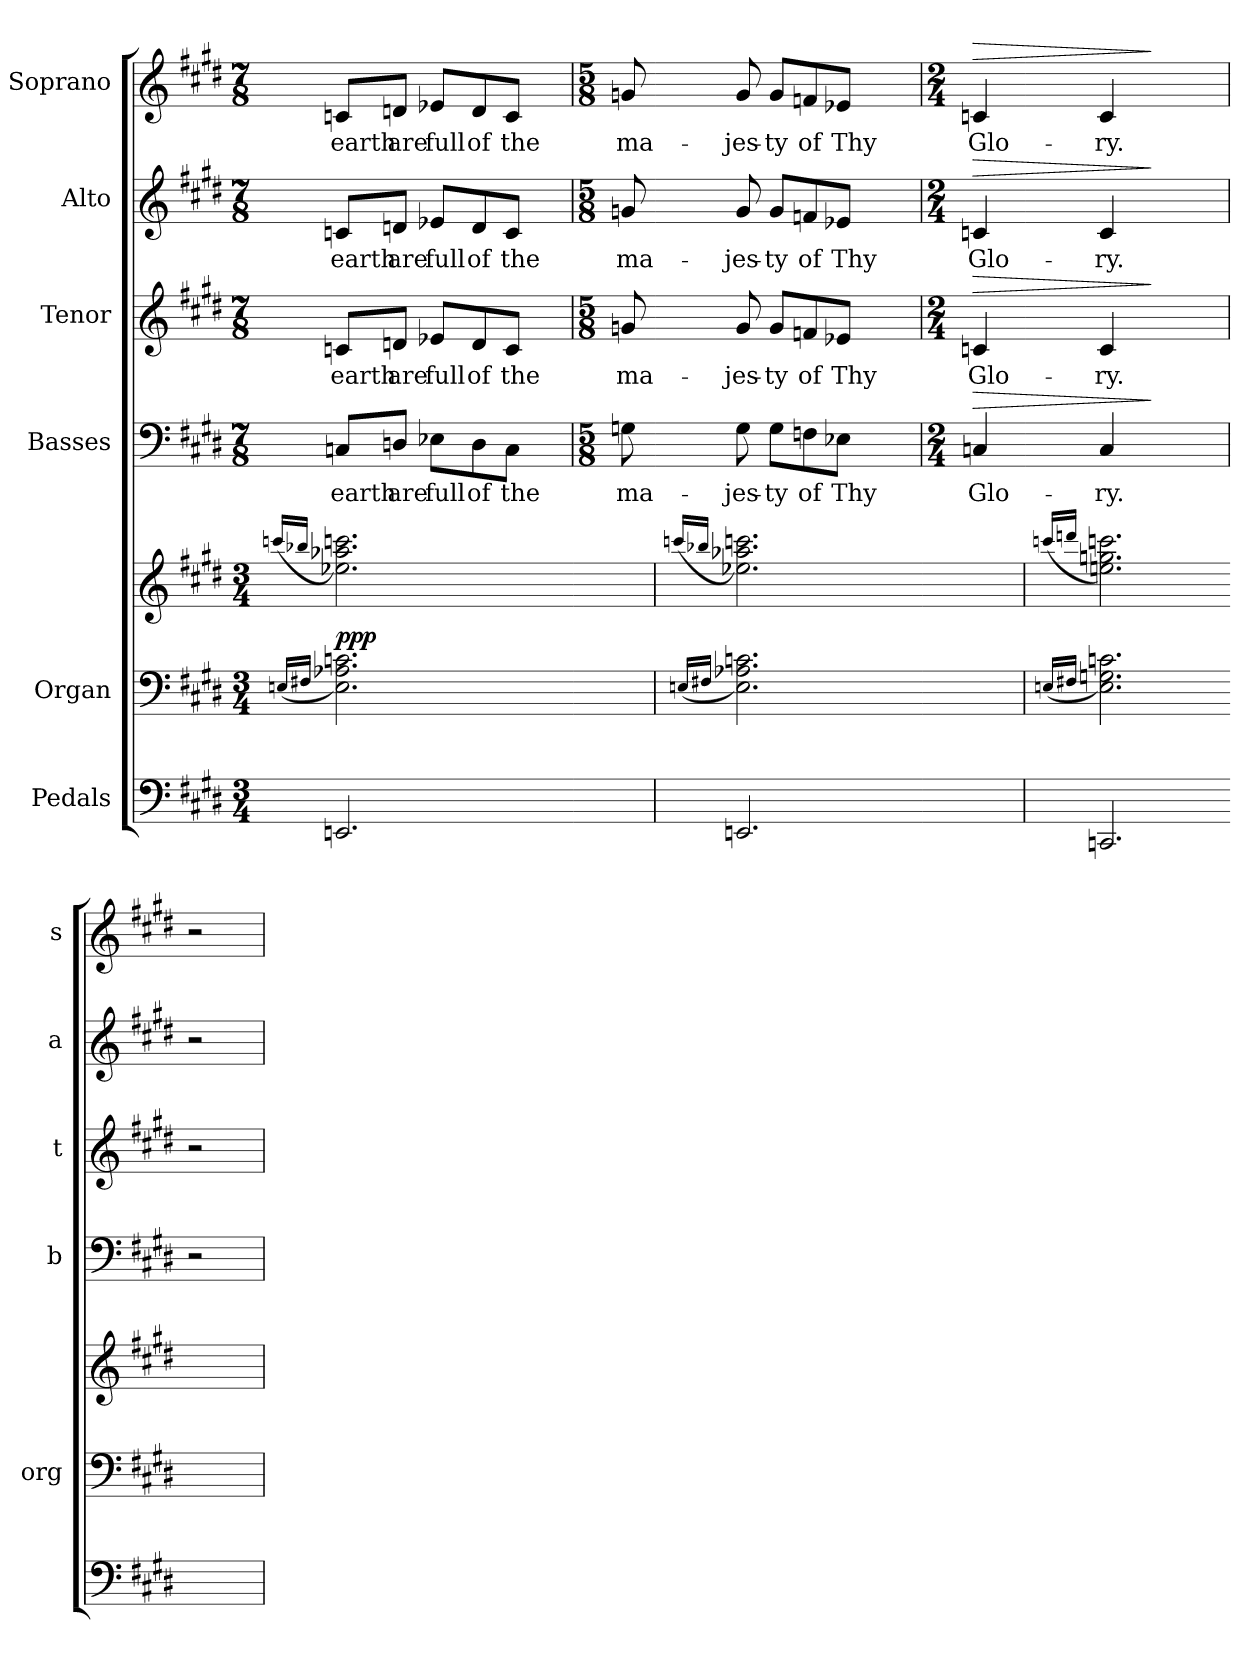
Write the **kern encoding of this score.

**kern	**kern	**kern	**dynam	**kern	**text	**dynam	**kern	**text	**dynam	**kern	**text	**dynam	**kern	**text	**dynam
*part6	*part5	*part5	*part5	*part4	*part4	*part4	*part3	*part3	*part3	*part2	*part2	*part2	*part1	*part1	*part1
*staff7	*staff6	*staff5	*staff5/6	*staff4	*staff4	*staff4	*staff3	*staff3	*staff3	*staff2	*staff2	*staff2	*staff1	*staff1	*staff1
*I"Pedals	*I"Organ	*	*	*I"Basses	*	*	*I"Tenor	*	*	*I"Alto	*	*	*I"Soprano	*	*
*	*I'org	*	*	*I'b	*	*	*I't	*	*	*I'a	*	*	*I's	*	*
*clefF4	*clefF4	*clefG2	*	*clefF4	*	*	*clefG2	*	*	*clefG2	*	*	*clefG2	*	*
*	*	*	*	*	*	*	*ITrd7c12	*	*	*	*	*	*	*	*
*k[f#c#g#d#]	*k[f#c#g#d#]	*k[f#c#g#d#]	*	*k[f#c#g#d#]	*	*	*k[f#c#g#d#]	*	*	*k[f#c#g#d#]	*	*	*k[f#c#g#d#]	*	*
*E:	*E:	*E:	*	*E:	*	*	*E:	*	*	*E:	*	*	*E:	*	*
*M3/4	*M3/4	*M3/4	*	*M7/8	*	*	*M7/8	*	*	*M7/8	*	*	*M7/8	*	*
=	=	=	=	=	=	=	=	=	=	=	=	=	=	=	=
.	(16qqEn/LL	(16qqcccn/LL	.	.	.	.	.	.	.	.	.	.	.	.	.
.	16qqF#X/JJ	16qqbb-X/JJ	.	.	.	.	.	.	.	.	.	.	.	.	.
2.EEni	2.E 2.A-X 2.cn)	2.ee-X 2.aa-X 2.cccn)	ppp	8C/L	earth	.	8C/L	earth	.	8c/L	earth	.	8c/L	earth	.
.	.	.	.	8Dn/J	are	.	8Dn/J	are	.	8dn/J	are	.	8dn/J	are	.
.	.	.	.	8E-X\L	full	.	8E-X/L	full	.	8e-X/L	full	.	8e-X/L	full	.
.	.	.	.	8D\	of	.	8D/	of	.	8d/	of	.	8d/	of	.
.	.	.	.	8C\J	the	.	8C/J	the	.	8c/J	the	.	8c/J	the	.
.	.	.	.	8ryy	.	.	8ryy	.	.	8ryy	.	.	8ryy	.	.
=-	=-	=-	=	=	=	=	=	=	=	=	=	=	=	=	=
*	*	*	*	*M5/8	*	*	*M5/8	*	*	*M5/8	*	*	*M5/8	*	*
8ryy	8ryy	8ryy	.	8Gn	ma-	.	8Gn	ma-	.	8gn	ma-	.	8gn	ma-	.
=	=	=	=-	=-	=-	=-	=-	=-	=-	=-	=-	=-	=-	=-	=-
.	(16qqEn/LL	(16qqcccn/LL	.	.	.	.	.	.	.	.	.	.	.	.	.
.	16qqF#X/JJ	16qqbb-X/JJ	.	.	.	.	.	.	.	.	.	.	.	.	.
2.EEni	2.E 2.A-X 2.cn)	2.ee-X 2.aa-X 2.cccn)	.	8G	-jes-	.	8G	-jes-	.	8g	-jes-	.	8g	-jes-	.
.	.	.	.	8G\L	-ty	.	8G/L	-ty	.	8g/L	-ty	.	8g/L	-ty	.
.	.	.	.	8Fn\	of	.	8Fn/	of	.	8fn/	of	.	8fn/	of	.
.	.	.	.	8E-X\J	Thy	.	8E-X/J	Thy	.	8e-X/J	Thy	.	8e-X/J	Thy	.
.	.	.	.	4ryy	.	.	4ryy	.	.	4ryy	.	.	4ryy	.	.
=-	=-	=-	=	=	=	=	=	=	=	=	=	=	=	=	=
*	*	*	*	*M2/4	*	*	*M2/4	*	*	*M2/4	*	*	*M2/4	*	*
!	!	!	!	!	!	!LO:HP:a	!	!	!LO:HP:a	!	!	!LO:HP:a	!	!	!LO:HP:a
4ryy	4ryy	4ryy	.	4Cn	Glo-	>	4Cn	Glo-	>	4cn	Glo-	>	4cn	Glo-	>
=	=	=	=-	=-	=-	=-	=-	=-	=-	=-	=-	=-	=-	=-	=-
.	(16qqEn/LL	(16qqcccn/LL	.	.	.	.	.	.	.	.	.	.	.	.	.
.	16qqF#X/JJ	16qqdddn/JJ	.	.	.	.	.	.	.	.	.	.	.	.	.
2.CCn	2.E 2.Gn 2.cn)	2.een 2.ggn 2.cccn)	.	4C	-ry.	.	4C	-ry.	.	4c	-ry.	.	4c	-ry.	.
.	.	.	.	2ryy	.	]	2ryy	.	]	2ryy	.	]	2ryy	.	]
=-	=-	=-	=	=	=	=	=	=	=	=	=	=	=	=	=
2ryy	2ryy	2ryy	.	2r	.	.	2r	.	.	2r	.	.	2r	.	.
=	=	=	=	=	=	=	=	=	=	=	=	=	=	=	=
*-	*-	*-	*-	*-	*-	*-	*-	*-	*-	*-	*-	*-	*-	*-	*-
